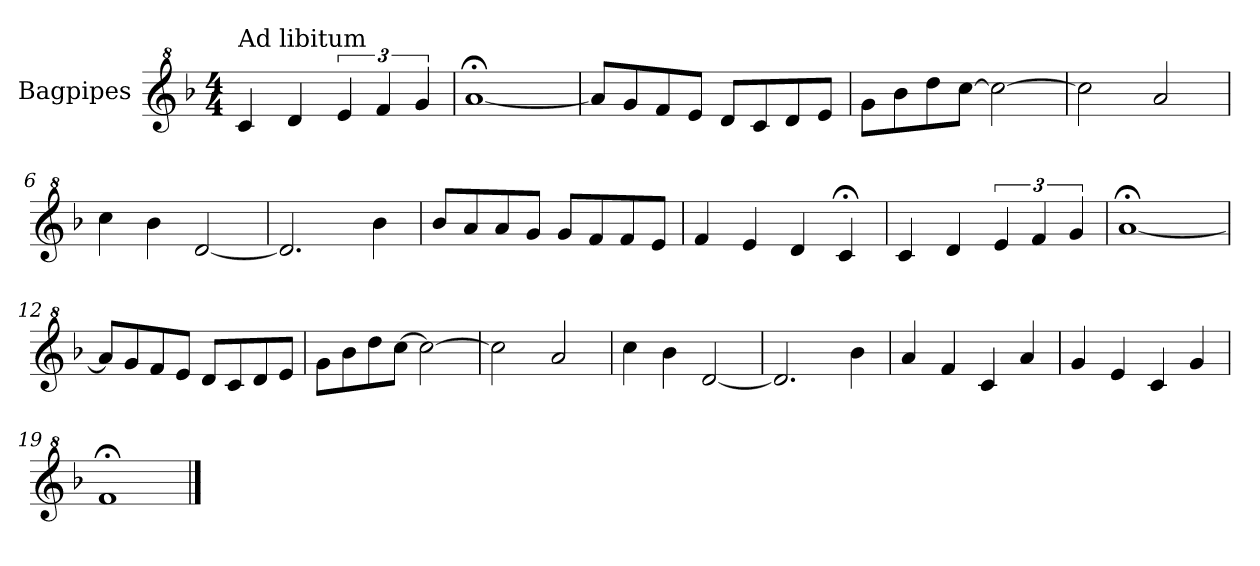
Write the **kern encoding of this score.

**kern
*part1
*staff1
*I"Bagpipes
*I'Bag
*clefG^2
*k[b-]
*F:
*M4/4
=1
!LO:TX:a:t=Ad libitum
4cc/
4dd/
6ee/
6ff/
6gg/
=2
[1aa;<
=3
8aa/L]
8gg/
8ff/
8ee/J
8dd/L
8cc/
8dd/
8ee/J
=4
8gg\L
8bb-\
8ddd\
[8ccc\J
2ccc\_
=5
2ccc\]
2aa/
=6
4ccc\
4bb-\
[2dd/
=7
2.dd/]
4bb-\
=8
8bb-/L
8aa/
8aa/
8gg/J
8gg/L
8ff/
8ff/
8ee/J
=9
4ff/
4ee/
4dd/
4cc;</
!!LO:LB:g=z
=10
4cc/
4dd/
6ee/
6ff/
6gg/
=11
[1aa;<
=12
8aa/L]
8gg/
8ff/
8ee/J
8dd/L
8cc/
8dd/
8ee/J
=13
8gg\L
8bb-\
8ddd\
[8ccc\J
2ccc\_
=14
2ccc\]
2aa/
=15
4ccc\
4bb-\
[2dd/
=16
2.dd/]
4bb-\
=17
4aa/
4ff/
4cc/
4aa/
=18
4gg/
4ee/
4cc/
4gg/
=19
1ff;<
==
*-
